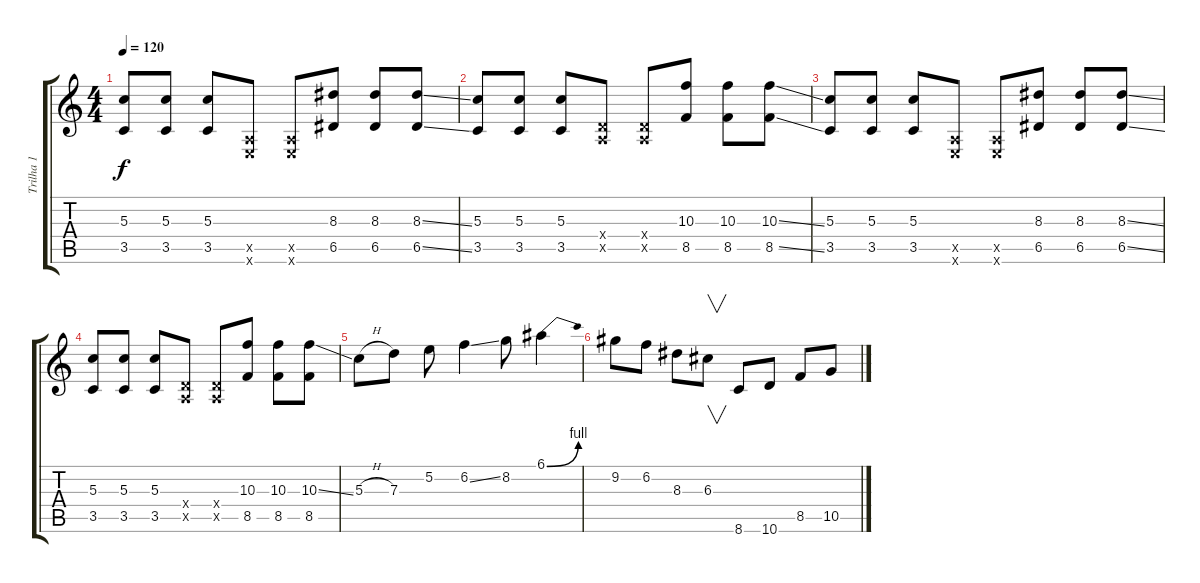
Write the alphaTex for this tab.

\track ("Trilha 1" "Trilha 1") {instrument overdrivenguitar}
\staff {score tabs}
\tuning (E4 B3 G3 D3 A2 E2) {hide}
\ts (4 4)
\tempo 120
\clef g2
\ks c
(5.3 3.5).8{dy f} (5.3 3.5).8 (5.3 3.5).8 (0.5{x} 0.6{x}).8 (0.5{x} 0.6{x}).8 (8.3 6.5).8 (8.3 6.5).8 (8.3{ss} 6.5{ss}).8 |
(5.3 3.5).8 (5.3 3.5).8 (5.3 3.5).8 (0.4{x} 0.5{x}).8 (0.4{x} 0.5{x}).8 (10.3 8.5).8 (10.3 8.5).8 (10.3{ss} 8.5{ss}).8 |
(5.3 3.5).8 (5.3 3.5).8 (5.3 3.5).8 (0.5{x} 0.6{x}).8 (0.5{x} 0.6{x}).8 (8.3 6.5).8 (8.3 6.5).8 (8.3{ss} 6.5{ss}).8 |
(5.3 3.5).8 (5.3 3.5).8 (5.3 3.5).8 (0.4{x} 0.5{x}).8 (0.4{x} 0.5{x}).8 (10.3 8.5).8 (10.3 8.5).8 (10.3{ss} 8.5).8 |
5.3{h}.8 7.3.8 5.2.8 6.2{ss}.4 8.2.8 6.1{be (bend 0 0 60 4)}.4 |
9.2.8 6.2.8 8.3.8 6.3.8{v} 8.6.8 10.6.8 8.5.8 10.5.8
